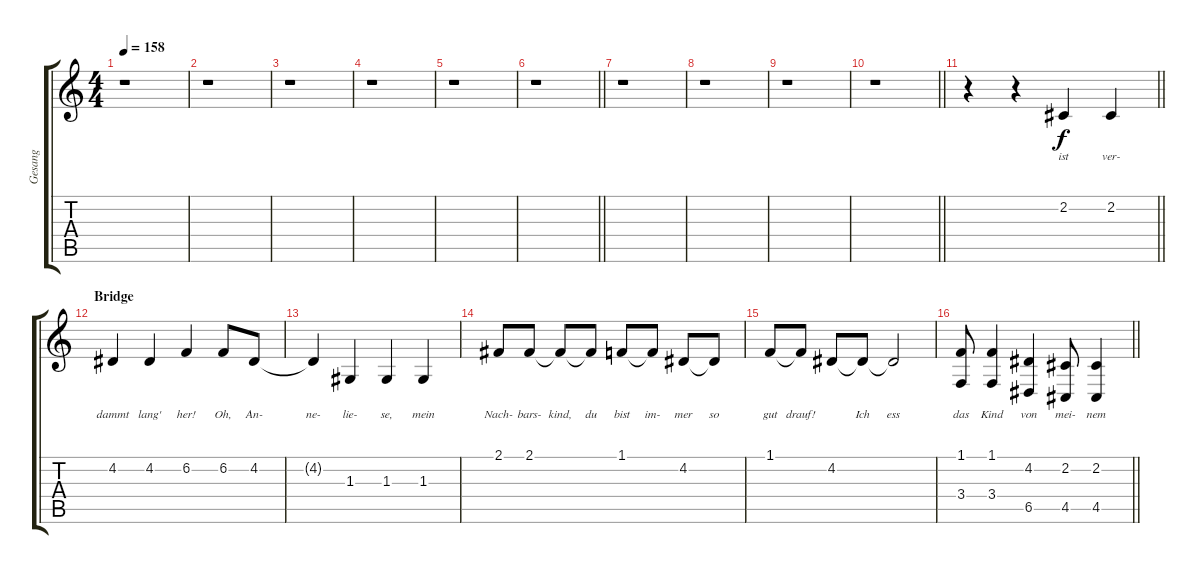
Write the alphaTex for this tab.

\track ("Gesang" "Gesang") {instrument lead2sawtooth}
\staff {score tabs}
\tuning (E4 B3 G3 D3 A2 E2) {hide}
\ts (4 4)
\tempo 158
\clef g2
\ks c
r.1{dy f} |
r.1 |
r.1 |
r.1 |
r.1 |
\barLineRight lightlight
r.1 |
r.1 |
r.1 |
r.1 |
\barLineRight lightlight
r.1 |
\barLineRight lightlight
r.4 r.4 2.2.4{lyrics (0 "ist") lyrics (1 "") lyrics (2 "") lyrics (3 "") lyrics (4 "")} 2.2.4{lyrics (0 "ver-") lyrics (1 "") lyrics (2 "") lyrics (3 "") lyrics (4 "")} |
\section ("" "Bridge")
4.2.4{lyrics (0 "dammt") lyrics (1 "") lyrics (2 "") lyrics (3 "") lyrics (4 "")} 4.2.4{lyrics (0 "lang'") lyrics (1 "") lyrics (2 "") lyrics (3 "") lyrics (4 "")} 6.2.4{lyrics (0 "her!") lyrics (1 "") lyrics (2 "") lyrics (3 "") lyrics (4 "")} 6.2.8{lyrics (0 "Oh,") lyrics (1 "") lyrics (2 "") lyrics (3 "") lyrics (4 "")} 4.2.8{lyrics (0 "An-") lyrics (1 "") lyrics (2 "") lyrics (3 "") lyrics (4 "")} |
4.2{t}.4{lyrics (0 "ne-") lyrics (1 "") lyrics (2 "") lyrics (3 "") lyrics (4 "")} 1.3.4{lyrics (0 "lie-") lyrics (1 "") lyrics (2 "") lyrics (3 "") lyrics (4 "")} 1.3.4{lyrics (0 "se,") lyrics (1 "") lyrics (2 "") lyrics (3 "") lyrics (4 "")} 1.3.4{lyrics (0 "mein") lyrics (1 "") lyrics (2 "") lyrics (3 "") lyrics (4 "")} |
2.1.8{lyrics (0 "Nach-") lyrics (1 "") lyrics (2 "") lyrics (3 "") lyrics (4 "")} 2.1.8{lyrics (0 "bars-") lyrics (1 "") lyrics (2 "") lyrics (3 "") lyrics (4 "")} 2.1{t}.8{lyrics (0 "kind,") lyrics (1 "") lyrics (2 "") lyrics (3 "") lyrics (4 "")} 2.1{t}.8{lyrics (0 "du") lyrics (1 "") lyrics (2 "") lyrics (3 "") lyrics (4 "")} 1.1.8{lyrics (0 "bist") lyrics (1 "") lyrics (2 "") lyrics (3 "") lyrics (4 "")} 1.1{t}.8{lyrics (0 "im-") lyrics (1 "") lyrics (2 "") lyrics (3 "") lyrics (4 "")} 4.2.8{lyrics (0 "mer") lyrics (1 "") lyrics (2 "") lyrics (3 "") lyrics (4 "")} 4.2{t}.8{lyrics (0 "so") lyrics (1 "") lyrics (2 "") lyrics (3 "") lyrics (4 "")} |
1.1.8{lyrics (0 "gut") lyrics (1 "") lyrics (2 "") lyrics (3 "") lyrics (4 "")} 1.1{t}.8{lyrics (0 "drauf!") lyrics (1 "") lyrics (2 "") lyrics (3 "") lyrics (4 "")} 4.2.8{lyrics (0 "") lyrics (1 "") lyrics (2 "") lyrics (3 "") lyrics (4 "")} 4.2{t}.8{lyrics (0 "Ich") lyrics (1 "") lyrics (2 "") lyrics (3 "") lyrics (4 "")} 4.2{t}.2{lyrics (0 "ess") lyrics (1 "") lyrics (2 "") lyrics (3 "") lyrics (4 "")} |
\barLineRight lightlight
(1.1 3.4).8{lyrics (0 "das") lyrics (1 "") lyrics (2 "") lyrics (3 "") lyrics (4 "")} (1.1 3.4).4{lyrics (0 "Kind") lyrics (1 "") lyrics (2 "") lyrics (3 "") lyrics (4 "")} (4.2 6.5).4{lyrics (0 "von") lyrics (1 "") lyrics (2 "") lyrics (3 "") lyrics (4 "")} (2.2 4.5).8{lyrics (0 "mei-") lyrics (1 "") lyrics (2 "") lyrics (3 "") lyrics (4 "")} (2.2 4.5).4{lyrics (0 "nem") lyrics (1 "") lyrics (2 "") lyrics (3 "") lyrics (4 "")}
